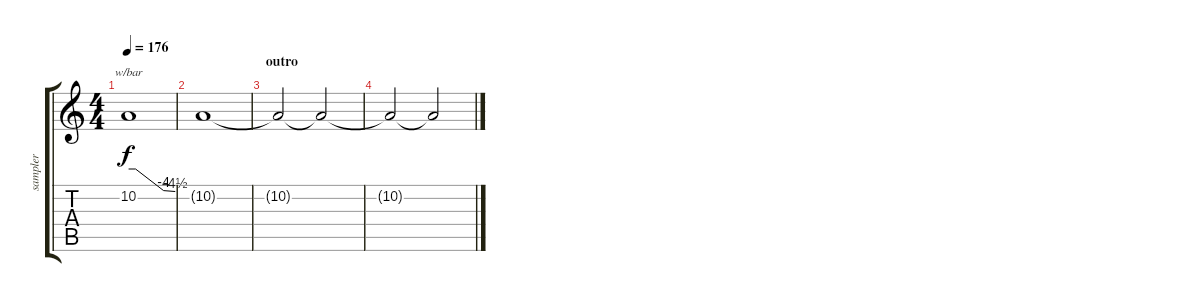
\track ("sampler" "sampler") {instrument tremolostrings}
\staff {score tabs}
\tuning (E4 B3 G3 D3 A2 E2) {hide}
\ts (4 4)
\tempo 176
\clef g2
\ks c
10.2.1{tbe (custom default 0 0 9 0 45 -16 60 -18) dy f volume 12 instrument tremolostrings} |
10.2{t}.1{volume 11} |
\section ("" "outro")
10.2{t}.2{volume 10} 10.2{t}.2{volume 9} |
10.2{t}.2{volume 7} 10.2{t}.2{volume 5}
